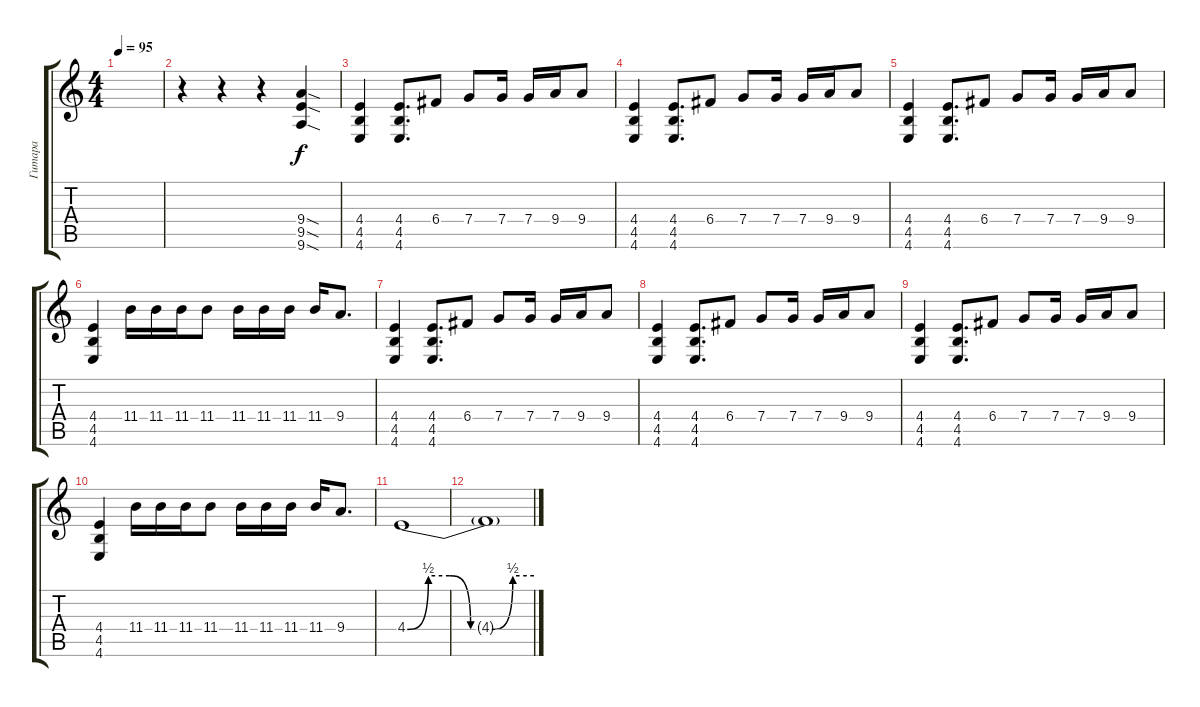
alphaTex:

\track ("Гитара" "Гитара") {instrument electricguitarclean}
\staff {score tabs}
\tuning (D4 A3 F3 C3 G2 C2) {hide}
\ts (4 4)
\tempo 95
\clef g2
\ks c
|
r.4 r.4 r.4 (9.4{sod} 9.5{sod} 9.6{sod}).4{volume 11 instrument overdrivenguitar} |
(4.4 4.5 4.6).4 (4.4 4.5 4.6).8{d} 6.4.8 7.4.8 7.4.16 7.4.16 9.4.16 9.4.8 |
(4.4 4.5 4.6).4 (4.4 4.5 4.6).8{d} 6.4.8 7.4.8 7.4.16 7.4.16 9.4.16 9.4.8 |
(4.4 4.5 4.6).4 (4.4 4.5 4.6).8{d} 6.4.8 7.4.8 7.4.16 7.4.16 9.4.16 9.4.8 |
(4.4 4.5 4.6).4 11.4.16 11.4.16 11.4.16 11.4.8 11.4.16 11.4.16 11.4.16 11.4.16 9.4.8{d} |
(4.4 4.5 4.6).4 (4.4 4.5 4.6).8{d} 6.4.8 7.4.8 7.4.16 7.4.16 9.4.16 9.4.8 |
(4.4 4.5 4.6).4 (4.4 4.5 4.6).8{d} 6.4.8 7.4.8 7.4.16 7.4.16 9.4.16 9.4.8 |
(4.4 4.5 4.6).4 (4.4 4.5 4.6).8{d} 6.4.8 7.4.8 7.4.16 7.4.16 9.4.16 9.4.8 |
(4.4 4.5 4.6).4 11.4.16 11.4.16 11.4.16 11.4.8 11.4.16 11.4.16 11.4.16 11.4.16 9.4.8{d} |
4.4{be (custom 0 0 10 2 20 2 30 0 40 0 50 2 60 2)}.1{volume 7} |
4.4{t}.1
